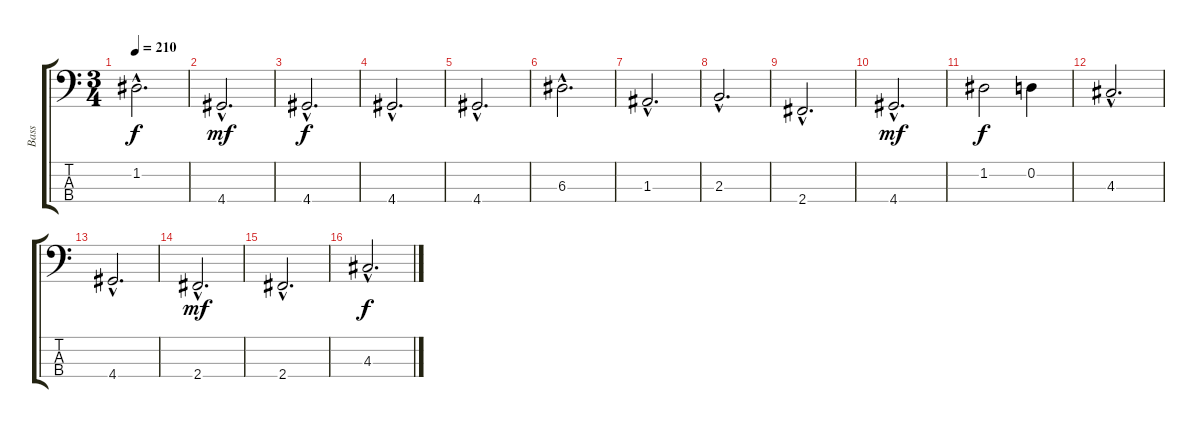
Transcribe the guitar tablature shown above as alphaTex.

\track ("Bass" "Bass") {instrument acousticbass}
\staff {score tabs}
\tuning (G2 D2 A1 E1) {hide}
\ts (3 4)
\tempo 210
\clef f4
\ks c
1.2{hac}.2{d dy f} |
4.4{hac}.2{d dy mf} |
4.4{hac}.2{d dy f} |
4.4{hac}.2{d} |
4.4{hac}.2{d} |
6.3{hac}.2{d} |
1.3{hac}.2{d} |
2.3{hac}.2{d} |
2.4{hac}.2{d} |
4.4{hac}.2{d dy mf} |
1.2.2{dy f} 0.2.4 |
4.3{hac}.2{d} |
4.4{hac}.2{d} |
2.4{hac}.2{d dy mf} |
2.4{hac}.2{d} |
4.3{hac}.2{d dy f}
